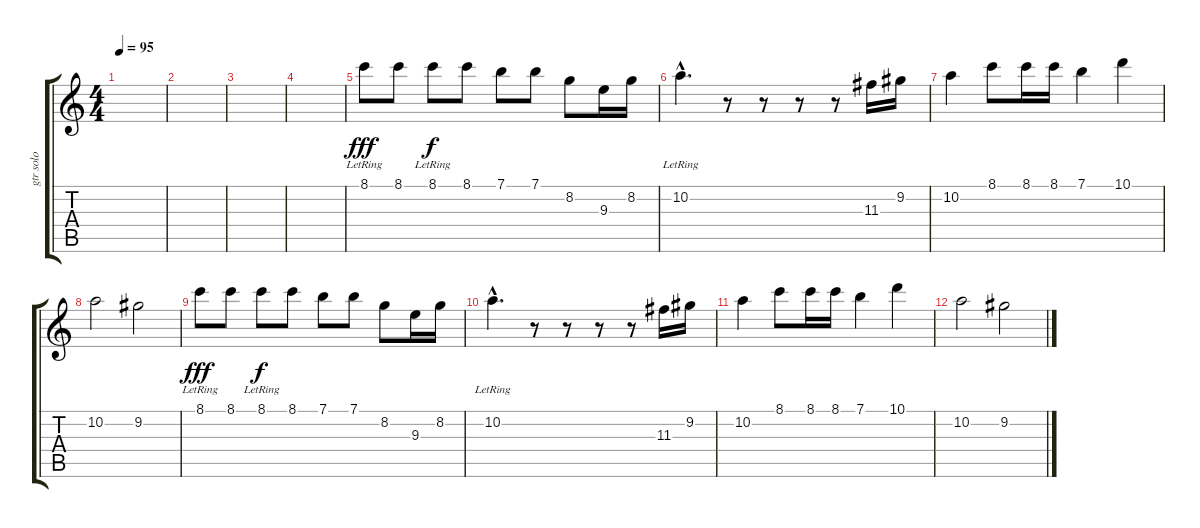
\track ("gtr solo" "gtr solo") {instrument acousticguitarnylon}
\staff {score tabs}
\tuning (E4 B3 G3 D3 A2 E2) {hide}
\ts (4 4)
\tempo 95
\clef g2
\ks c
|
|
|
|
8.1{lr}.8{dy fff} 8.1.8 8.1{lr}.8{dy f} 8.1.8 7.1.8 7.1.8 8.2.8 9.3.16 8.2.16 |
10.2{hac lr}.4{d} r.8 r.8 r.8 r.8 11.3.16 9.2.16 |
10.2.4 8.1.8 8.1.16 8.1.16 7.1.4 10.1.4 |
10.2.2 9.2.2 |
8.1{lr}.8{dy fff} 8.1.8 8.1{lr}.8{dy f} 8.1.8 7.1.8 7.1.8 8.2.8 9.3.16 8.2.16 |
10.2{hac lr}.4{d} r.8 r.8 r.8 r.8 11.3.16 9.2.16 |
10.2.4 8.1.8 8.1.16 8.1.16 7.1.4 10.1.4 |
10.2.2 9.2.2
